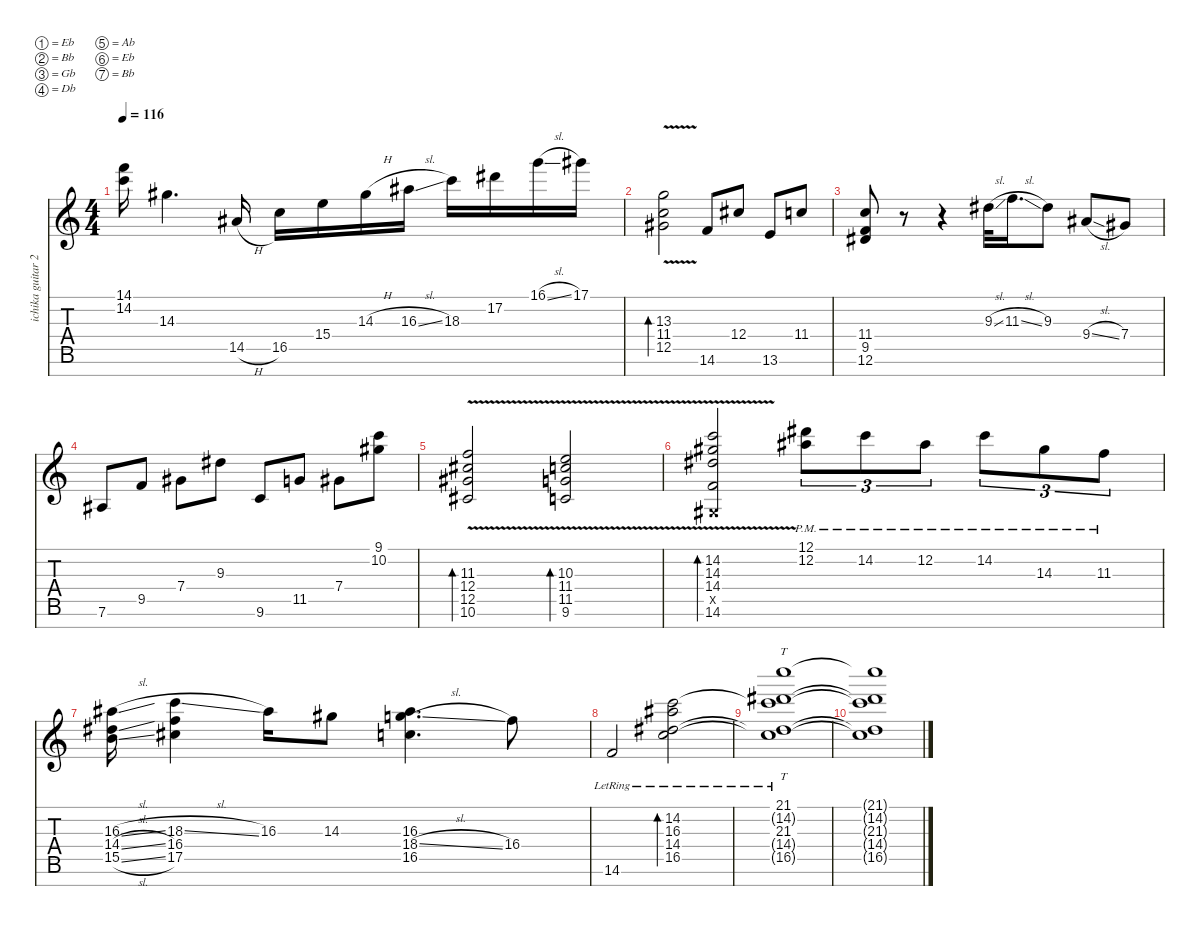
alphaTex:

\defaultSystemsLayout 4
\hideDynamics
\bracketExtendMode nobrackets
\track ("2nd guitar" "ichika guitar 2") {instrument electricguitarclean}
\staff {score tabs}
\tuning (Eb4 Bb3 Gb3 Db3 Ab2 Eb2 Bb1)
\ts (4 4)
\tempo 116
\clef g2
\ks c
(14.2 14.1).16{dy mf beam Down} 14.3{acc #}.4{d beam Down} 14.5{h acc #}.16{beam Up} 16.5.16{beam Down} 15.4.16{beam Down} 14.3{h acc #}.16{beam Down} 16.3{sl acc #}.16{beam Down} 18.3.16{beam Down} 17.2{acc #}.16{beam Down} 16.1{sl}.16{beam Down} 17.1{acc #}.16{beam Down} |
(12.5{acc #} 11.4 13.3{v}).2{bd 120 beam Down} 14.6.8{beam Up} 12.4{acc #}.8{beam Up} 13.6.8{beam Up} 11.4.8{beam Up} |
(12.6{acc #} 9.5 11.4).8{beam Up} r.8{beam Down} r.4{beam Down} 9.3{sl acc #}.32{beam Down} 11.3{sl}.16{d beam Down} 9.3{acc #}.8{beam Down} 9.4{sl acc #}.8{beam Up} 7.4{acc #}.8{beam Up} |
7.6{acc #}.8{beam Up} 9.5.8{beam Up} 7.4{acc #}.8{beam Down} 9.3{acc #}.8{beam Down} 9.6.8{beam Up} 11.5.8{beam Up} 7.4{acc #}.8{beam Down} (10.2{acc #} 9.1).8{beam Down} |
(10.6{acc #} 12.5{v acc #} 12.4{acc #} 11.3).2{bd 192 beam Up} (9.6 11.5 11.4 10.3{v}).2{bd 191 beam Up} |
(14.6 14.4{v acc #} 14.3{acc #} 14.2 0.5{x acc #}).2{bd 190 beam Up} (12.2{pm acc #} 12.1{pm acc #}).8{tu (3 2) beam Down} 14.2{pm}.8{tu (3 2) beam Down} 12.2{pm acc #}.8{tu (3 2) beam Down} 14.2{pm}.8{tu (3 2) beam Down} 14.3{pm acc #}.8{tu (3 2) beam Down} 11.3{pm}.8{tu (3 2) beam Down} |
(15.5{sl} 14.4{sl acc #} 16.3{sl acc #}).16{beam Down} (17.5{acc #} 16.4 18.3{sl}).4{beam Down} 16.3{acc #}.16{beam Down} 14.3{acc #}.8{beam Down} (16.3{acc #} 18.4{sl} 16.5).4{d beam Down} 16.4.8{beam Down} |
14.6{lr}.2{beam Up} (16.5{lr} 14.4{lr acc #} 16.3{lr acc #} 14.2{lr}).2{bd 212 beam Down} |
(21.1{lr} 21.3{lr acc #} 14.2{t} 14.4{t acc #} 16.5{t}).1{tt beam Down} |
(21.1{t} 21.3{t acc #} 14.2{t} 14.4{t acc #} 16.5{t}).1{beam Down}
